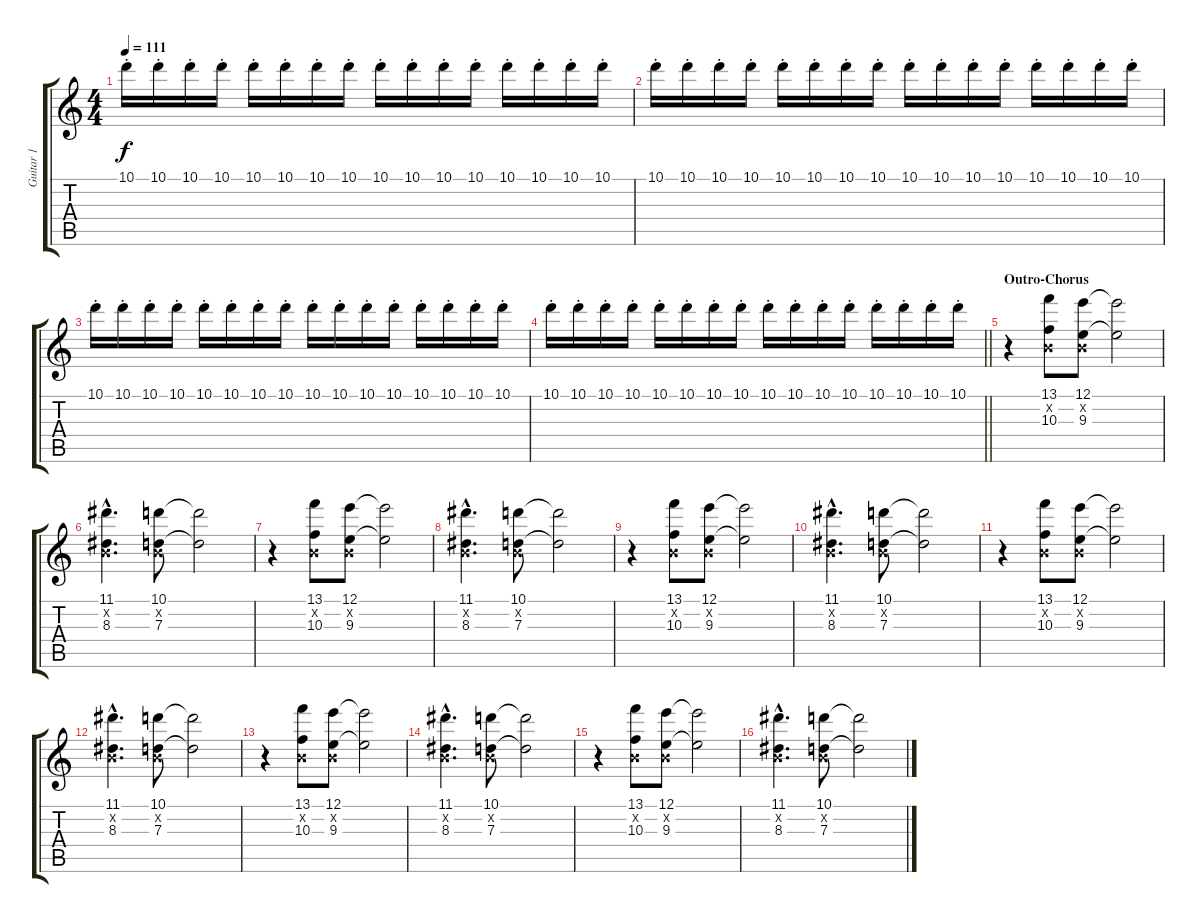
\track ("Guitar 1" "Guitar 1") {instrument distortionguitar}
\staff {score tabs}
\tuning (E4 B3 G3 D3 A2 D2) {hide}
\ts (4 4)
\tempo 111
\clef g2
\ks c
10.1{st}.16{dy f} 10.1{st}.16 10.1{st}.16 10.1{st}.16 10.1{st}.16 10.1{st}.16 10.1{st}.16 10.1{st}.16 10.1{st}.16 10.1{st}.16 10.1{st}.16 10.1{st}.16 10.1{st}.16 10.1{st}.16 10.1{st}.16 10.1{st}.16 |
10.1{st}.16 10.1{st}.16 10.1{st}.16 10.1{st}.16 10.1{st}.16 10.1{st}.16 10.1{st}.16 10.1{st}.16 10.1{st}.16 10.1{st}.16 10.1{st}.16 10.1{st}.16 10.1{st}.16 10.1{st}.16 10.1{st}.16 10.1{st}.16 |
10.1{st}.16 10.1{st}.16 10.1{st}.16 10.1{st}.16 10.1{st}.16 10.1{st}.16 10.1{st}.16 10.1{st}.16 10.1{st}.16 10.1{st}.16 10.1{st}.16 10.1{st}.16 10.1{st}.16 10.1{st}.16 10.1{st}.16 10.1{st}.16 |
\barLineRight lightlight
10.1{st}.16 10.1{st}.16 10.1{st}.16 10.1{st}.16 10.1{st}.16 10.1{st}.16 10.1{st}.16 10.1{st}.16 10.1{st}.16 10.1{st}.16 10.1{st}.16 10.1{st}.16 10.1{st}.16 10.1{st}.16 10.1{st}.16 10.1{st}.16 |
\section ("" "Outro-Chorus")
r.4 (13.1 0.2{x} 10.3).8 (12.1 0.2{x} 9.3).8 (12.1{t} 9.3{t}).2 |
(11.1{hac} 0.2{hac x} 8.3{hac}).4{d} (10.1 0.2{x} 7.3).8 (10.1{t} 7.3{t}).2 |
r.4 (13.1 0.2{x} 10.3).8 (12.1 0.2{x} 9.3).8 (12.1{t} 9.3{t}).2 |
(11.1{hac} 0.2{hac x} 8.3{hac}).4{d} (10.1 0.2{x} 7.3).8 (10.1{t} 7.3{t}).2 |
r.4 (13.1 0.2{x} 10.3).8 (12.1 0.2{x} 9.3).8 (12.1{t} 9.3{t}).2 |
(11.1{hac} 0.2{hac x} 8.3{hac}).4{d} (10.1 0.2{x} 7.3).8 (10.1{t} 7.3{t}).2 |
r.4 (13.1 0.2{x} 10.3).8 (12.1 0.2{x} 9.3).8 (12.1{t} 9.3{t}).2 |
(11.1{hac} 0.2{hac x} 8.3{hac}).4{d} (10.1 0.2{x} 7.3).8 (10.1{t} 7.3{t}).2 |
r.4 (13.1 0.2{x} 10.3).8 (12.1 0.2{x} 9.3).8 (12.1{t} 9.3{t}).2 |
(11.1{hac} 0.2{hac x} 8.3{hac}).4{d} (10.1 0.2{x} 7.3).8 (10.1{t} 7.3{t}).2 |
r.4 (13.1 0.2{x} 10.3).8 (12.1 0.2{x} 9.3).8 (12.1{t} 9.3{t}).2 |
(11.1{hac} 0.2{hac x} 8.3{hac}).4{d} (10.1 0.2{x} 7.3).8 (10.1{t} 7.3{t}).2
